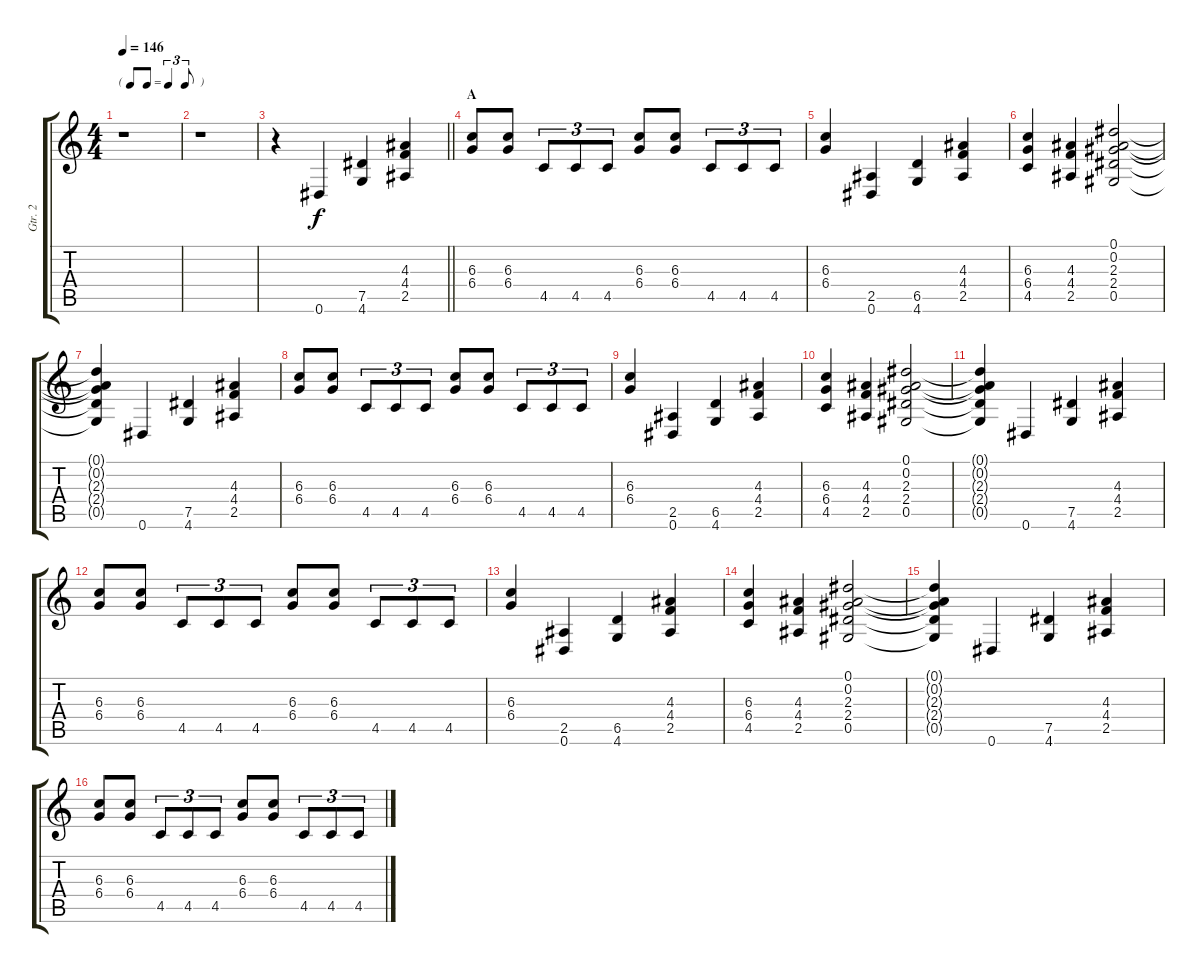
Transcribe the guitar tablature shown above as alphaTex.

\track ("Gtr. 2" "Gtr. 2") {instrument distortionguitar}
\staff {score tabs}
\tuning (Eb4 Bb3 Gb3 Db3 Ab2 Eb2) {hide}
\ts (4 4)
\tf triplet8th
\tempo 146
\clef g2
\ks c
r.1{dy f instrument distortionguitar} |
r.1 |
\barLineRight lightlight
r.4 0.6.4 (7.5 4.6).4 (4.3 4.4 2.5).4 |
\section ("" "A")
(6.3 6.4).8 (6.3 6.4).8 4.5.8{tu (3 2)} 4.5.8{tu (3 2)} 4.5.8{tu (3 2)} (6.3 6.4).8 (6.3 6.4).8 4.5.8{tu (3 2)} 4.5.8{tu (3 2)} 4.5.8{tu (3 2)} |
(6.3 6.4).4 (2.5 0.6).4 (6.5 4.6).4 (4.3 4.4 2.5).4 |
(6.3 6.4 4.5).4 (4.3 4.4 2.5).4 (0.1 0.2 2.3 2.4 0.5).2 |
(0.1{t} 0.2{t} 2.3{t} 2.4{t} 0.5{t}).4 0.6.4 (7.5 4.6).4 (4.3 4.4 2.5).4 |
(6.3 6.4).8 (6.3 6.4).8 4.5.8{tu (3 2)} 4.5.8{tu (3 2)} 4.5.8{tu (3 2)} (6.3 6.4).8 (6.3 6.4).8 4.5.8{tu (3 2)} 4.5.8{tu (3 2)} 4.5.8{tu (3 2)} |
(6.3 6.4).4 (2.5 0.6).4 (6.5 4.6).4 (4.3 4.4 2.5).4 |
(6.3 6.4 4.5).4 (4.3 4.4 2.5).4 (0.1 0.2 2.3 2.4 0.5).2 |
(0.1{t} 0.2{t} 2.3{t} 2.4{t} 0.5{t}).4 0.6.4 (7.5 4.6).4 (4.3 4.4 2.5).4 |
(6.3 6.4).8 (6.3 6.4).8 4.5.8{tu (3 2)} 4.5.8{tu (3 2)} 4.5.8{tu (3 2)} (6.3 6.4).8 (6.3 6.4).8 4.5.8{tu (3 2)} 4.5.8{tu (3 2)} 4.5.8{tu (3 2)} |
(6.3 6.4).4 (2.5 0.6).4 (6.5 4.6).4 (4.3 4.4 2.5).4 |
(6.3 6.4 4.5).4 (4.3 4.4 2.5).4 (0.1 0.2 2.3 2.4 0.5).2 |
(0.1{t} 0.2{t} 2.3{t} 2.4{t} 0.5{t}).4 0.6.4 (7.5 4.6).4 (4.3 4.4 2.5).4 |
(6.3 6.4).8 (6.3 6.4).8 4.5.8{tu (3 2)} 4.5.8{tu (3 2)} 4.5.8{tu (3 2)} (6.3 6.4).8 (6.3 6.4).8 4.5.8{tu (3 2)} 4.5.8{tu (3 2)} 4.5.8{tu (3 2)}
